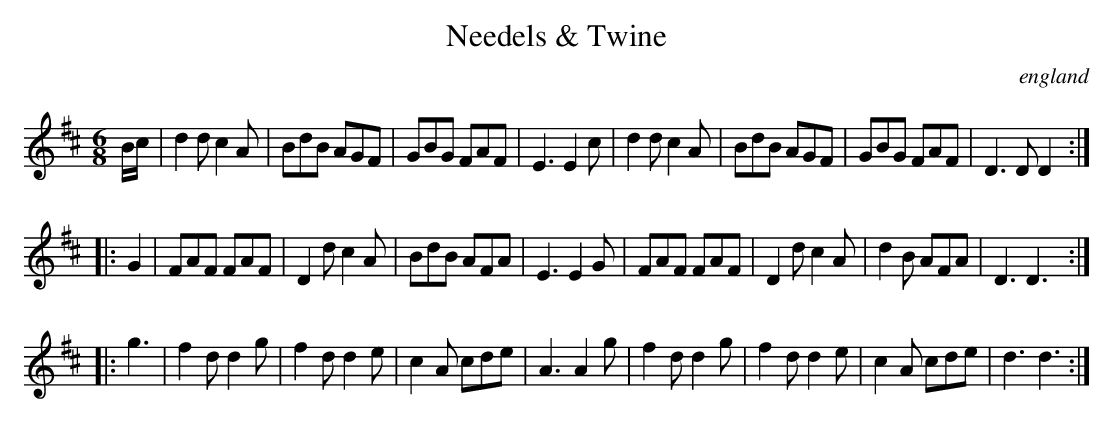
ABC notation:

X:1
T:Needels \& Twine
O:england
M:6/8
K:D
B/2c/2|d2d c2A|BdB AGF|GBG FAF|E3 E2c|\
d2d c2A|BdB AGF|GBG FAF|D3 DD2:|
|:G2|FAF FAF|D2d c2A|BdB AFA|E3 E2G|\
FAF FAF|D2d c2A|d2B AFA|D3D3:|
|:g3|f2d d2g|f2d d2e|c2A cde|A3 A2g|\
f2d d2g|f2d d2e|c2A cde|d3 d3:|
